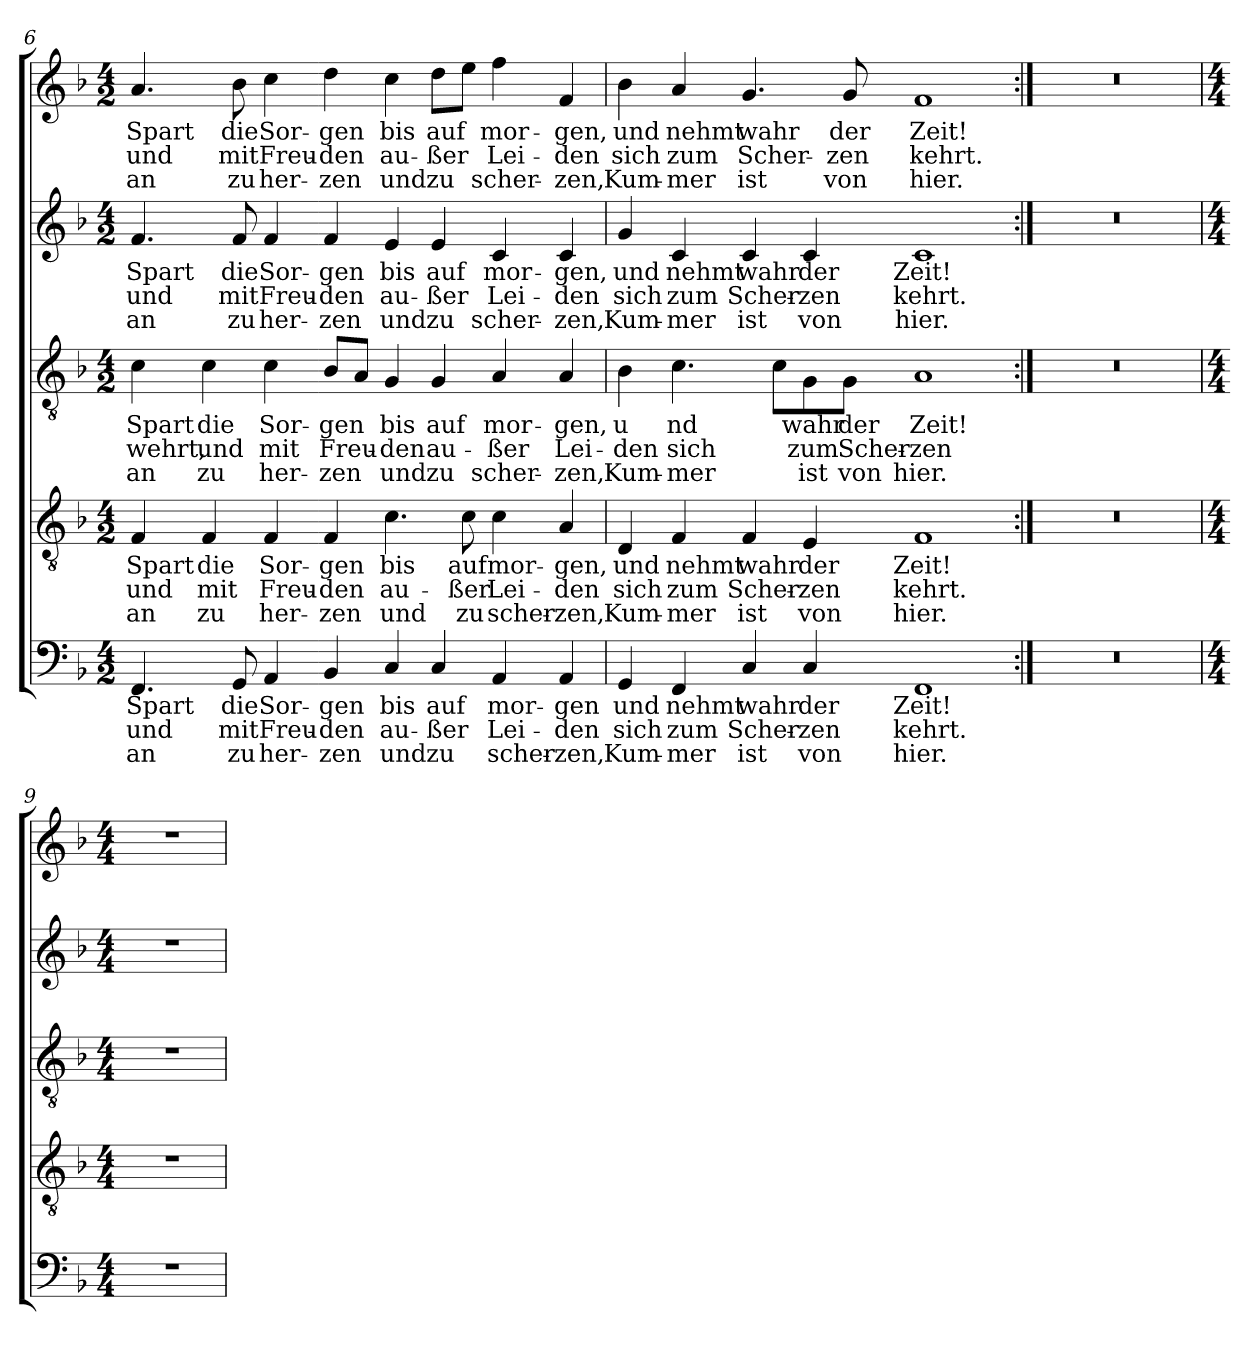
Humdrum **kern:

**kern	**text	**text	**text	**kern	**text	**text	**text	**kern	**text	**text	**text	**kern	**text	**text	**text	**kern	**text	**text	**text
*part5	*part5	*part5	*part5	*part4	*part4	*part4	*part4	*part3	*part3	*part3	*part3	*part2	*part2	*part2	*part2	*part1	*part1	*part1	*part1
*staff5	*staff5	*staff5	*staff5	*staff4	*staff4	*staff4	*staff4	*staff3	*staff3	*staff3	*staff3	*staff2	*staff2	*staff2	*staff2	*staff1	*staff1	*staff1	*staff1
*clefF4	*	*	*	*clefGv2	*	*	*	*clefGv2	*	*	*	*clefG2	*	*	*	*clefG2	*	*	*
*k[b-]	*	*	*	*k[b-]	*	*	*	*k[b-]	*	*	*	*k[b-]	*	*	*	*k[b-]	*	*	*
*F:	*	*	*	*F:	*	*	*	*F:	*	*	*	*F:	*	*	*	*F:	*	*	*
*M4/2	*	*	*	*M4/2	*	*	*	*M4/2	*	*	*	*M4/2	*	*	*	*M4/2	*	*	*
=6	=6	=6	=6	=6	=6	=6	=6	=6	=6	=6	=6	=6	=6	=6	=6	=6	=6	=6	=6
!	!LO:LY:b	!LO:LY:b	!LO:LY:b	!	!LO:LY:b	!LO:LY:b	!LO:LY:b	!	!LO:LY:b	!LO:LY:b	!LO:LY:b	!	!LO:LY:b	!LO:LY:b	!LO:LY:b	!	!LO:LY:b	!LO:LY:b	!LO:LY:b
4.FF/	Spart	und	an	4F/	Spart	und	an	4c\	Spart	wehrt,	an	4.f/	Spart	und	an	4.a/	Spart	und	an
!	!	!	!	!	!LO:LY:b	!LO:LY:b	!LO:LY:b	!	!LO:LY:b	!LO:LY:b	!LO:LY:b	!	!	!	!	!	!	!	!
.	.	.	.	4F/	die	mit	zu	4c\	die	und	zu	.	.	.	.	.	.	.	.
!	!LO:LY:b	!LO:LY:b	!LO:LY:b	!	!	!	!	!	!	!	!	!	!LO:LY:b	!LO:LY:b	!LO:LY:b	!	!LO:LY:b	!LO:LY:b	!LO:LY:b
8GG/	die	mit	zu	.	.	.	.	.	.	.	.	8f/	die	mit	zu	8b-\	die	mit	zu
!	!LO:LY:b	!LO:LY:b	!LO:LY:b	!	!LO:LY:b	!LO:LY:b	!LO:LY:b	!	!LO:LY:b	!LO:LY:b	!LO:LY:b	!	!LO:LY:b	!LO:LY:b	!LO:LY:b	!	!LO:LY:b	!LO:LY:b	!LO:LY:b
4AA/	Sor-	Freu-	her-	4F/	Sor-	Freu-	her-	4c\	Sor-	mit	her-	4f/	Sor-	Freu-	her-	4cc\	Sor-	Freu-	her-
!	!LO:LY:b	!LO:LY:b	!LO:LY:b	!	!LO:LY:b	!LO:LY:b	!LO:LY:b	!	!LO:LY:b	!LO:LY:b	!LO:LY:b	!	!LO:LY:b	!LO:LY:b	!LO:LY:b	!	!LO:LY:b	!LO:LY:b	!LO:LY:b
4BB-/	-gen	-den	-zen	4F/	-gen	-den	-zen	8B-/L	-gen	Freu-	-zen	4f/	-gen	-den	-zen	4dd\	-gen	-den	-zen
.	.	.	.	.	.	.	.	8A/J	.	.	.	.	.	.	.	.	.	.	.
!	!LO:LY:b	!LO:LY:b	!LO:LY:b	!	!LO:LY:b	!LO:LY:b	!LO:LY:b	!	!LO:LY:b	!LO:LY:b	!LO:LY:b	!	!LO:LY:b	!LO:LY:b	!LO:LY:b	!	!LO:LY:b	!LO:LY:b	!LO:LY:b
4C/	bis	au-	und	4.c\	bis	au-	und	4G/	bis	-den	und	4e/	bis	au-	und	4cc\	bis	au-	und
!	!LO:LY:b	!LO:LY:b	!LO:LY:b	!	!	!	!	!	!LO:LY:b	!LO:LY:b	!LO:LY:b	!	!LO:LY:b	!LO:LY:b	!LO:LY:b	!	!LO:LY:b	!LO:LY:b	!LO:LY:b
4C/	auf	-ßer	zu	.	.	.	.	4G/	auf	au-	zu	4e/	auf	-ßer	zu	8dd\L	auf	-ßer	zu
!	!	!	!	!	!LO:LY:b	!LO:LY:b	!LO:LY:b	!	!	!	!	!	!	!	!	!	!	!	!
.	.	.	.	8c\	auf	-ßer	zu	.	.	.	.	.	.	.	.	8ee\J	.	.	.
!	!LO:LY:b	!LO:LY:b	!LO:LY:b	!	!LO:LY:b	!LO:LY:b	!LO:LY:b	!	!LO:LY:b	!LO:LY:b	!LO:LY:b	!	!LO:LY:b	!LO:LY:b	!LO:LY:b	!	!LO:LY:b	!LO:LY:b	!LO:LY:b
4AA/	mor-	Lei-	scher-	4c\	mor-	Lei-	scher-	4A/	mor-	-ßer	scher-	4c/	mor-	Lei-	scher-	4ff\	mor-	Lei-	scher-
!	!LO:LY:b	!LO:LY:b	!LO:LY:b	!	!LO:LY:b	!LO:LY:b	!LO:LY:b	!	!LO:LY:b	!LO:LY:b	!LO:LY:b	!	!LO:LY:b	!LO:LY:b	!LO:LY:b	!	!LO:LY:b	!LO:LY:b	!LO:LY:b
4AA/	-gen	-den	-zen,	4A/	-gen,	-den	-zen,	4A/	-gen,	Lei-	-zen,	4c/	-gen,	-den	-zen,	4f/	-gen,	-den	-zen,
!!LO:LB:g=z
=7	=7	=7	=7	=7	=7	=7	=7	=7	=7	=7	=7	=7	=7	=7	=7	=7	=7	=7	=7
!	!LO:LY:b	!LO:LY:b	!LO:LY:b	!	!LO:LY:b	!LO:LY:b	!LO:LY:b	!	!LO:LY:b	!LO:LY:b	!LO:LY:b	!	!LO:LY:b	!LO:LY:b	!LO:LY:b	!	!LO:LY:b	!LO:LY:b	!LO:LY:b
4GG/	und	sich	Kum-	4D/	und	sich	Kum-	4B-\	u­	-den	Kum-	4g/	und	sich	Kum-	4b-\	und	sich	Kum-
!	!LO:LY:b	!LO:LY:b	!LO:LY:b	!	!LO:LY:b	!LO:LY:b	!LO:LY:b	!	!LO:LY:b	!LO:LY:b	!LO:LY:b	!	!LO:LY:b	!LO:LY:b	!LO:LY:b	!	!LO:LY:b	!LO:LY:b	!LO:LY:b
4FF/	nehmt	zum	-mer	4F/	nehmt	zum	-mer	4.c\	nd	sich	-mer	4c/	nehmt	zum	-mer	4a/	nehmt	zum	-mer
!	!LO:LY:b	!LO:LY:b	!LO:LY:b	!	!LO:LY:b	!LO:LY:b	!LO:LY:b	!	!	!	!	!	!LO:LY:b	!LO:LY:b	!LO:LY:b	!	!LO:LY:b	!LO:LY:b	!LO:LY:b
4C/	wahr	Scher-	ist	4F/	wahr	Scher-	ist	.	.	.	.	4c/	wahr	Scher-	ist	4.g/	wahr	Scher-	ist
.	.	.	.	.	.	.	.	8c\L	.	.	.	.	.	.	.	.	.	.	.
!	!LO:LY:b	!LO:LY:b	!LO:LY:b	!	!LO:LY:b	!LO:LY:b	!LO:LY:b	!	!LO:LY:b	!LO:LY:b	!LO:LY:b	!	!LO:LY:b	!LO:LY:b	!LO:LY:b	!	!	!	!
4C/	der	-zen	von	4E/	der	-zen	von	8G\	wahr	zum	ist	4c/	der	-zen	von	.	.	.	.
!	!	!	!	!	!	!	!	!	!LO:LY:b	!LO:LY:b	!LO:LY:b	!	!	!	!	!	!LO:LY:b	!LO:LY:b	!LO:LY:b
.	.	.	.	.	.	.	.	8G\J	der	Scher-	von	.	.	.	.	8g/	der	-zen	von
!	!LO:LY:b	!LO:LY:b	!LO:LY:b	!	!LO:LY:b	!LO:LY:b	!LO:LY:b	!	!LO:LY:b	!LO:LY:b	!LO:LY:b	!	!LO:LY:b	!LO:LY:b	!LO:LY:b	!	!LO:LY:b	!LO:LY:b	!LO:LY:b
1FF	Zeit!	kehrt.	hier.	1F	Zeit!	kehrt.	hier.	1A	Zeit!	-zen	hier.	1c	Zeit!	kehrt.	hier.	1f	Zeit!	kehrt.	hier.
!!LO:PB:g=z
=8:|!	=8:|!	=8:|!	=8:|!	=8:|!	=8:|!	=8:|!	=8:|!	=8:|!	=8:|!	=8:|!	=8:|!	=8:|!	=8:|!	=8:|!	=8:|!	=8:|!	=8:|!	=8:|!	=8:|!
0r	.	.	.	0r	.	.	.	0r	.	.	.	0r	.	.	.	0r	.	.	.
!!LO:LB:g=z
=9	=9	=9	=9	=9	=9	=9	=9	=9	=9	=9	=9	=9	=9	=9	=9	=9	=9	=9	=9
*M4/4	*	*	*	*M4/4	*	*	*	*M4/4	*	*	*	*M4/4	*	*	*	*M4/4	*	*	*
1r	.	.	.	1r	.	.	.	1r	.	.	.	1r	.	.	.	1r	.	.	.
=	=	=	=	=	=	=	=	=	=	=	=	=	=	=	=	=	=	=	=
*-	*-	*-	*-	*-	*-	*-	*-	*-	*-	*-	*-	*-	*-	*-	*-	*-	*-	*-	*-
